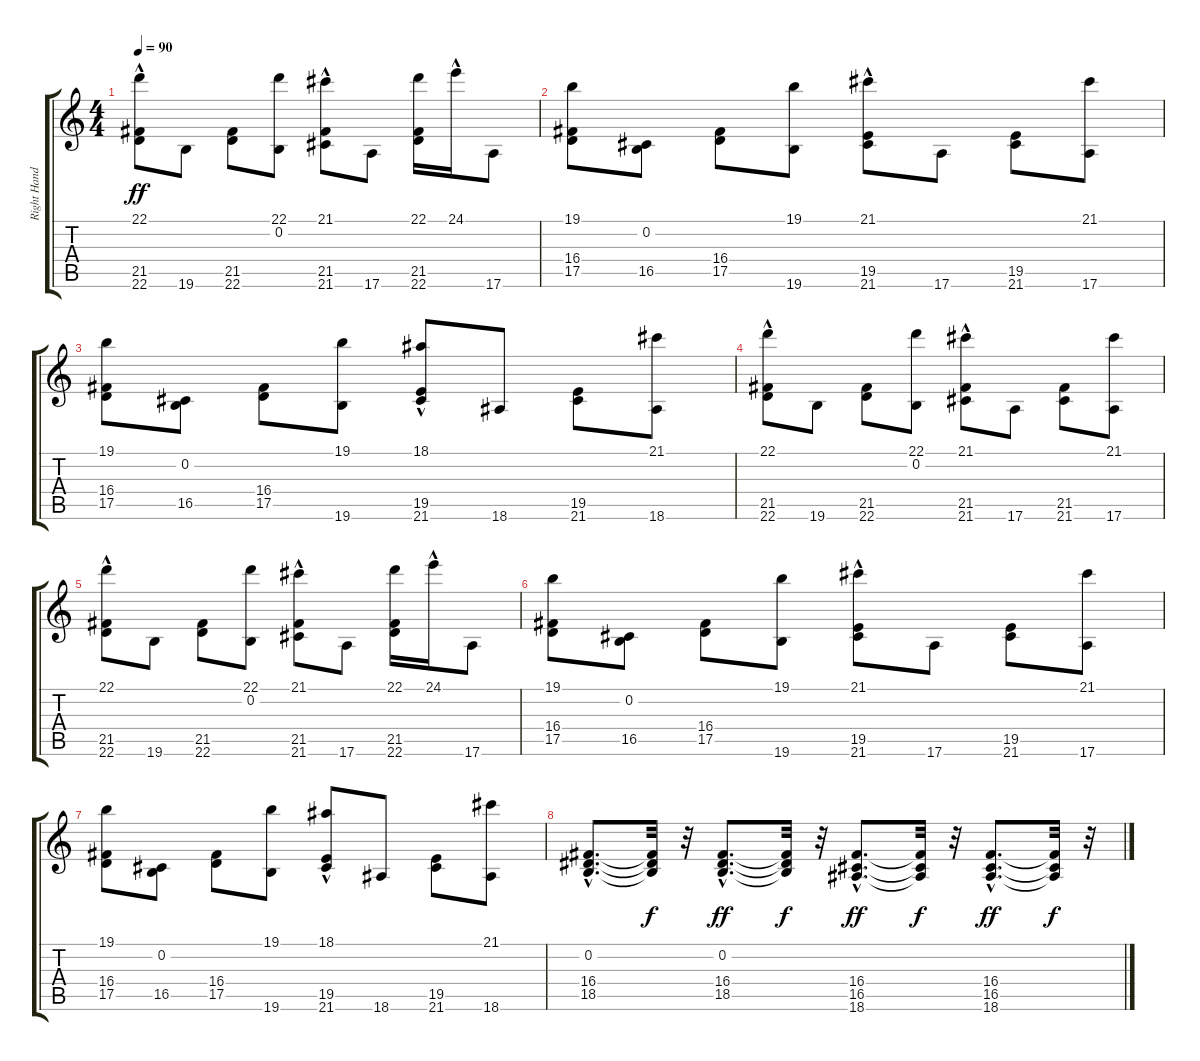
\track ("Right Hand" "Right Hand") {instrument acousticgrandpiano}
\staff {score tabs}
\tuning (E4 B3 G3 D3 A2 E2) {hide}
\ts (4 4)
\tempo 90
\clef g2
\ks c
(22.1{hac} 21.5{hac} 22.6{hac}).8{dy ff} 19.6.8 (21.5 22.6).8 (22.1 0.2).8 (21.1{hac} 21.5{hac} 21.6{hac}).8 17.6.8 (22.1 21.5 22.6).16 24.1{hac}.16 17.6.8 |
(19.1 16.4 17.5).8 (0.2 16.5).8 (16.4 17.5).8 (19.1 19.6).8 (21.1{hac} 19.5{hac} 21.6{hac}).8 17.6.8 (19.5 21.6).8 (21.1 17.6).8 |
(19.1 16.4 17.5).8 (0.2 16.5).8 (16.4 17.5).8 (19.1 19.6).8 (18.1{hac} 19.5{hac} 21.6{hac}).8 18.6.8 (19.5 21.6).8 (21.1 18.6).8 |
(22.1{hac} 21.5{hac} 22.6{hac}).8 19.6.8 (21.5 22.6).8 (22.1 0.2).8 (21.1{hac} 21.5{hac} 21.6{hac}).8 17.6.8 (21.5 21.6).8 (21.1 17.6).8 |
(22.1{hac} 21.5{hac} 22.6{hac}).8 19.6.8 (21.5 22.6).8 (22.1 0.2).8 (21.1{hac} 21.5{hac} 21.6{hac}).8 17.6.8 (22.1 21.5 22.6).16 24.1{hac}.16 17.6.8 |
(19.1 16.4 17.5).8 (0.2 16.5).8 (16.4 17.5).8 (19.1 19.6).8 (21.1{hac} 19.5{hac} 21.6{hac}).8 17.6.8 (19.5 21.6).8 (21.1 17.6).8 |
(19.1 16.4 17.5).8 (0.2 16.5).8 (16.4 17.5).8 (19.1 19.6).8 (18.1{hac} 19.5{hac} 21.6{hac}).8 18.6.8 (19.5 21.6).8 (21.1 18.6).8 |
(0.2{hac} 16.4{hac} 18.5{hac}).8{d} (0.2{t} 16.4{t} 18.5{t}).32{dy f} r.32 (0.2{hac} 16.4{hac} 18.5{hac}).8{d dy ff} (0.2{t} 16.4{t} 18.5{t}).32{dy f} r.32 (16.4{hac} 16.5{hac} 18.6{hac}).8{d dy ff} (16.4{t} 16.5{t} 18.6{t}).32{dy f} r.32 (16.4{hac} 16.5{hac} 18.6{hac}).8{d dy ff} (16.4{t} 16.5{t} 18.6{t}).32{dy f} r.32
